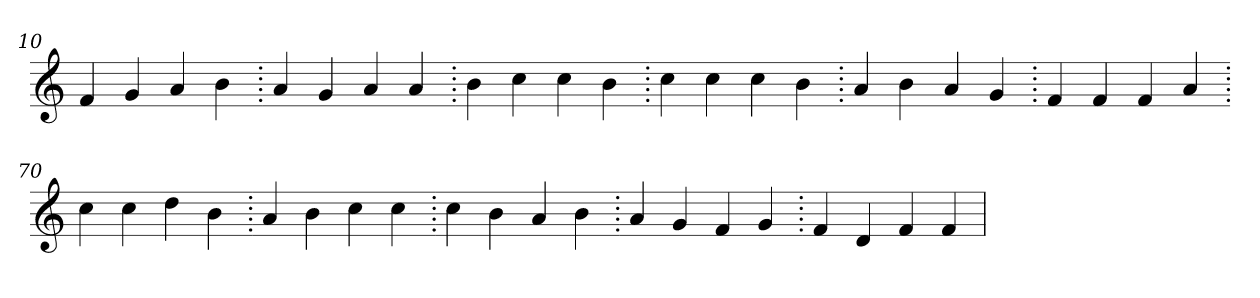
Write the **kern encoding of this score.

**kern
*part1
*staff1
*clefG2
=10.
4f
4g
4a
4b
=20.
4a
4g
4a
4a
=30.
4b
4cc
4cc
4b
=40.
4cc
4cc
4cc
4b
=50.
4a
4b
4a
4g
=60.
4f
4f
4f
4a
=70.
4cc
4cc
4dd
4b
=80.
4a
4b
4cc
4cc
=90.
4cc
4b
4a
4b
=100.
4a
4g
4f
4g
=110.
4f
4d
4f
4f
=
*-
